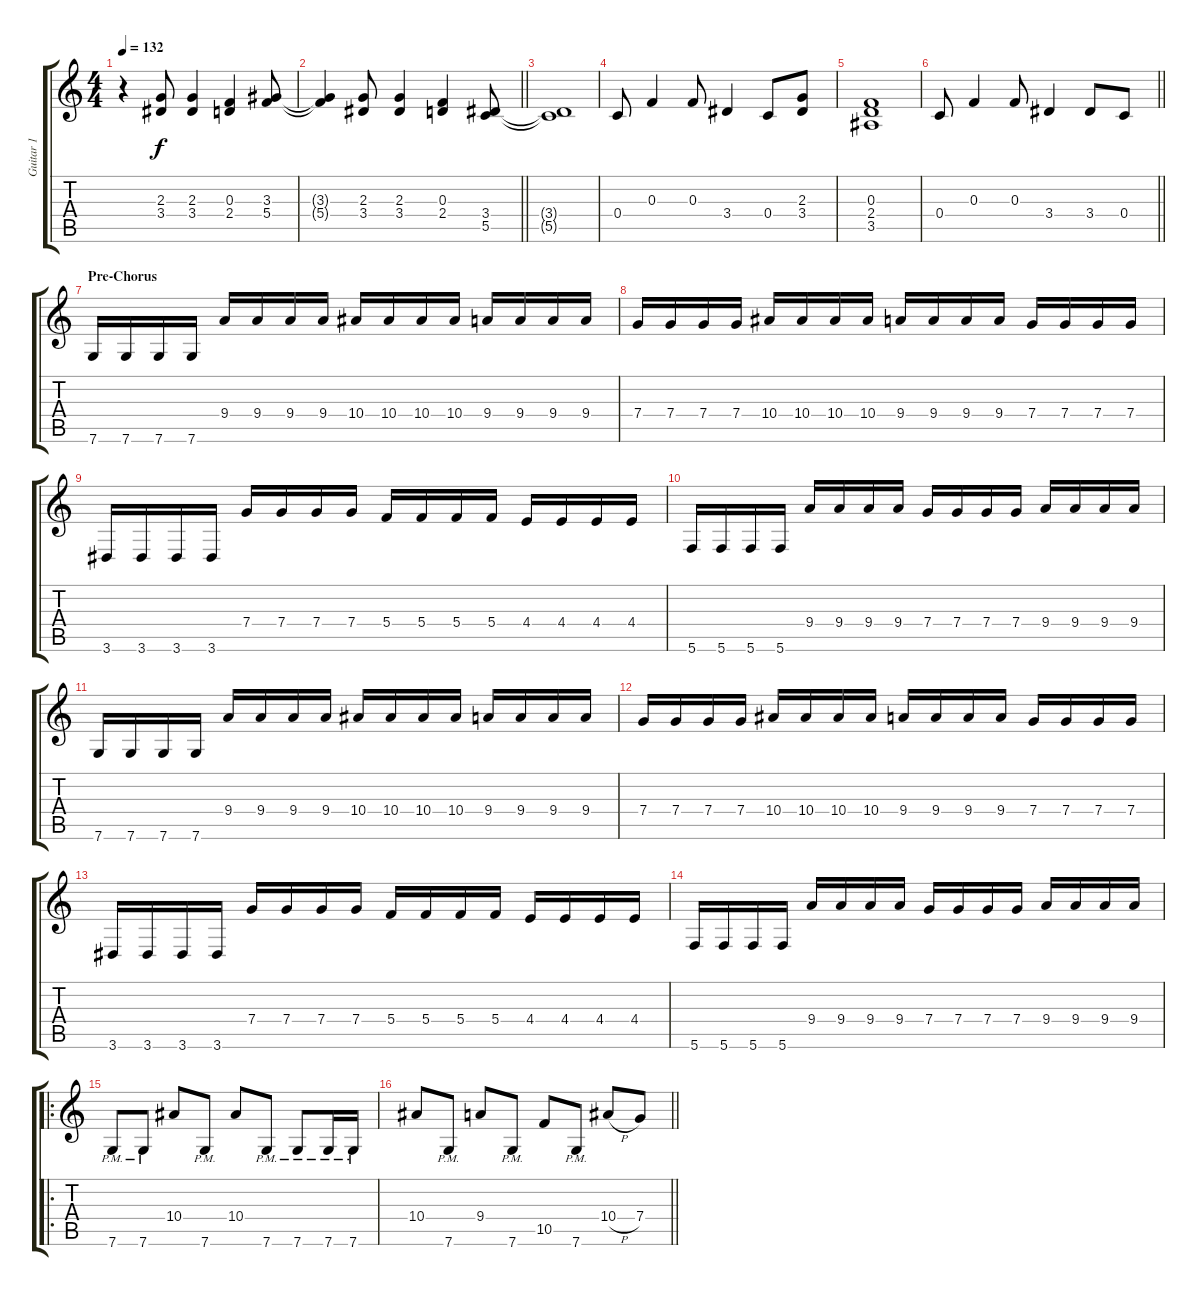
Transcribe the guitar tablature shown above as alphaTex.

\track ("Guitar 1" "Guitar 1") {instrument distortionguitar}
\staff {score tabs}
\tuning (D4 A3 F3 C3 G2 C2) {hide}
\ts (4 4)
\tempo 132
\clef g2
\ks c
r.4{dy f} (2.3 3.4).8 (2.3 3.4).4 (0.3 2.4).4 (3.3 5.4).8 |
\barLineRight lightlight
(3.3{t} 5.4{t}).4 (2.3 3.4).8 (2.3 3.4).4 (0.3 2.4).4 (3.4 5.5).8 |
(3.4{t} 5.5{t}).1 |
0.4.8 0.3.4 0.3.8 3.4.4 0.4.8 (2.3 3.4).8 |
(0.3 2.4 3.5).1 |
\barLineRight lightlight
0.4.8 0.3.4 0.3.8 3.4.4 3.4.8 0.4.8 |
\section ("" "Pre-Chorus")
7.6.16 7.6.16 7.6.16 7.6.16 9.4.16 9.4.16 9.4.16 9.4.16 10.4.16 10.4.16 10.4.16 10.4.16 9.4.16 9.4.16 9.4.16 9.4.16 |
7.4.16 7.4.16 7.4.16 7.4.16 10.4.16 10.4.16 10.4.16 10.4.16 9.4.16 9.4.16 9.4.16 9.4.16 7.4.16 7.4.16 7.4.16 7.4.16 |
3.6.16 3.6.16 3.6.16 3.6.16 7.4.16 7.4.16 7.4.16 7.4.16 5.4.16 5.4.16 5.4.16 5.4.16 4.4.16 4.4.16 4.4.16 4.4.16 |
5.6.16 5.6.16 5.6.16 5.6.16 9.4.16 9.4.16 9.4.16 9.4.16 7.4.16 7.4.16 7.4.16 7.4.16 9.4.16 9.4.16 9.4.16 9.4.16 |
7.6.16 7.6.16 7.6.16 7.6.16 9.4.16 9.4.16 9.4.16 9.4.16 10.4.16 10.4.16 10.4.16 10.4.16 9.4.16 9.4.16 9.4.16 9.4.16 |
7.4.16 7.4.16 7.4.16 7.4.16 10.4.16 10.4.16 10.4.16 10.4.16 9.4.16 9.4.16 9.4.16 9.4.16 7.4.16 7.4.16 7.4.16 7.4.16 |
3.6.16 3.6.16 3.6.16 3.6.16 7.4.16 7.4.16 7.4.16 7.4.16 5.4.16 5.4.16 5.4.16 5.4.16 4.4.16 4.4.16 4.4.16 4.4.16 |
5.6.16 5.6.16 5.6.16 5.6.16 9.4.16 9.4.16 9.4.16 9.4.16 7.4.16 7.4.16 7.4.16 7.4.16 9.4.16 9.4.16 9.4.16 9.4.16 |
\ro
7.6{pm}.8 7.6{pm}.8 10.4.8 7.6{pm}.8 10.4.8 7.6{pm}.8 7.6{pm}.8 7.6{pm}.16 7.6{pm}.16 |
\barLineRight lightlight
10.4.8 7.6{pm}.8 9.4.8 7.6{pm}.8 10.5.8 7.6{pm}.8 10.4{h}.8 7.4.8
